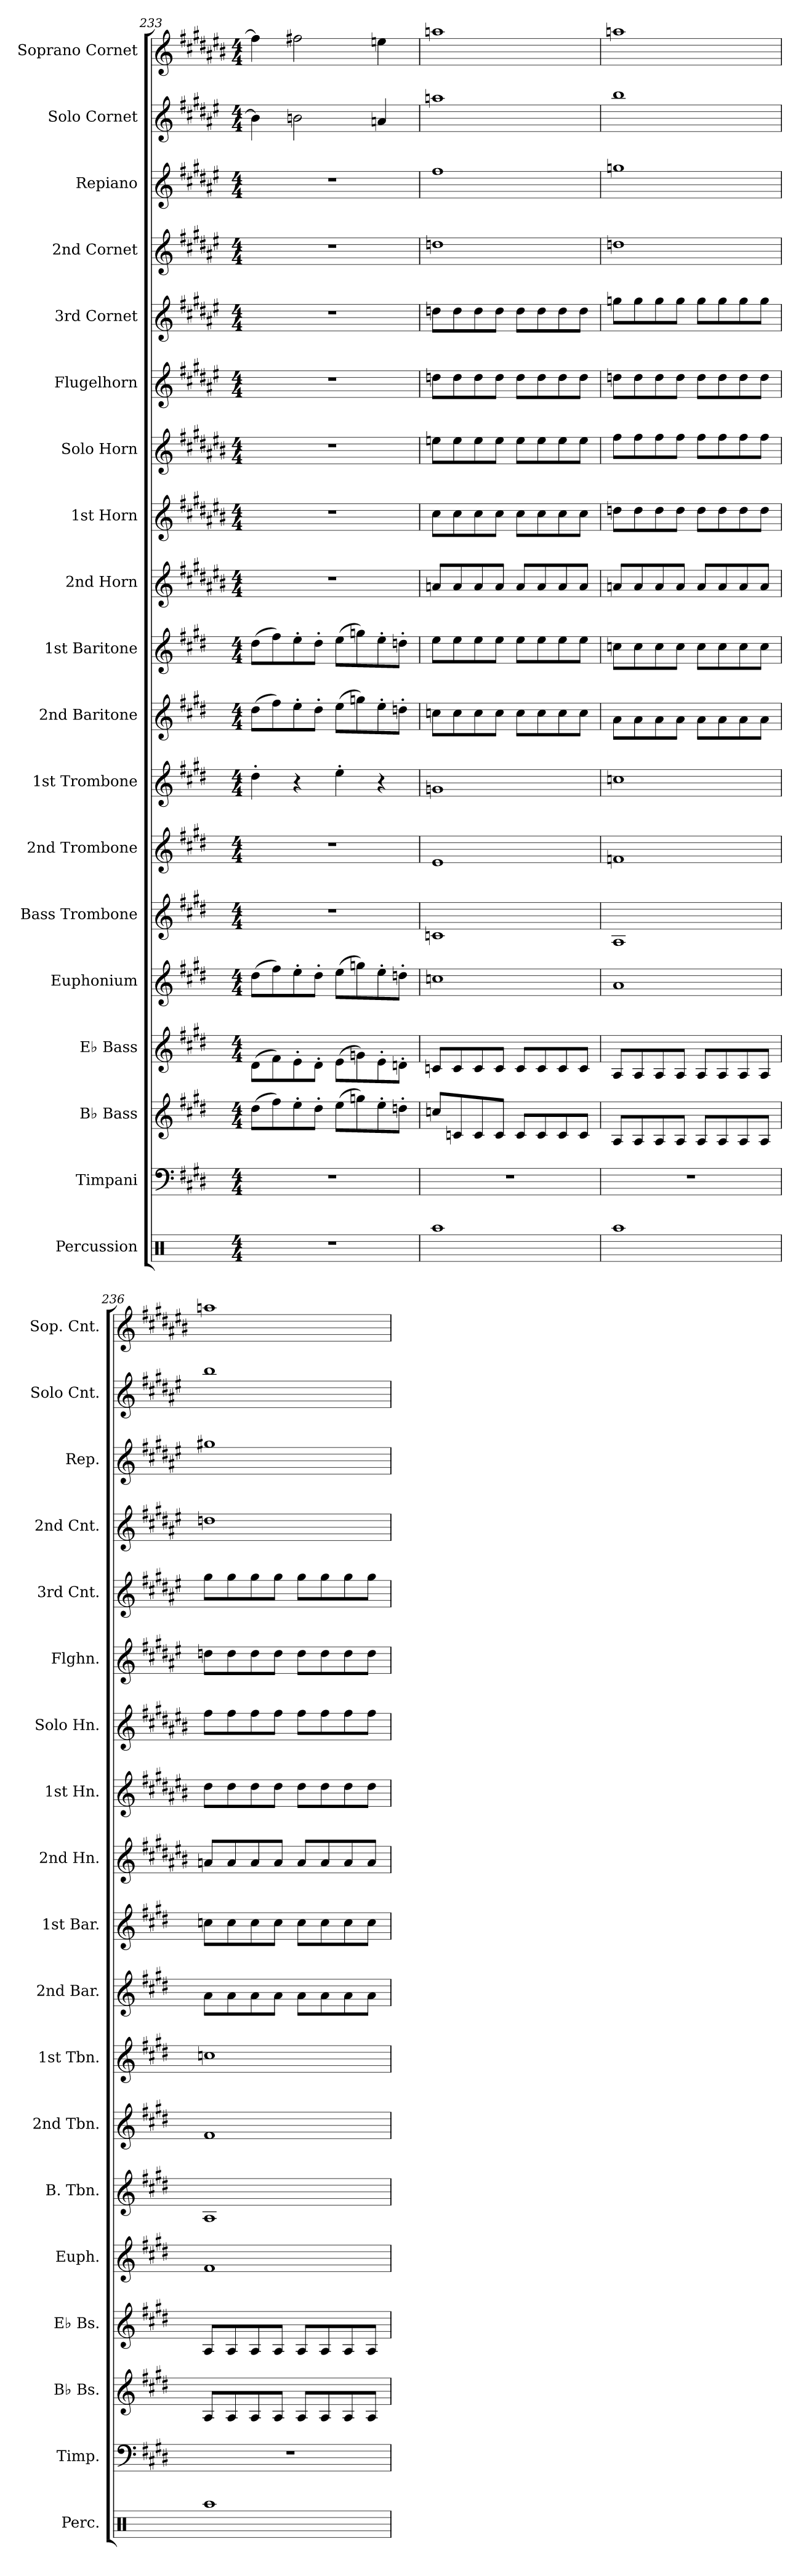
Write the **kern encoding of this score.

**kern	**kern	**kern	**kern	**kern	**kern	**kern	**kern	**kern	**kern	**kern	**kern	**kern	**kern	**kern	**kern	**kern	**kern	**kern
*part19	*part18	*part17	*part16	*part15	*part14	*part13	*part12	*part11	*part10	*part9	*part8	*part7	*part6	*part5	*part4	*part3	*part2	*part1
*staff19	*staff18	*staff17	*staff16	*staff15	*staff14	*staff13	*staff12	*staff11	*staff10	*staff9	*staff8	*staff7	*staff6	*staff5	*staff4	*staff3	*staff2	*staff1
*I"Percussion	*I"Timpani	*I"B♭ Bass	*I"E♭ Bass	*I"Euphonium	*I"Bass Trombone	*I"2nd Trombone	*I"1st Trombone	*I"2nd Baritone	*I"1st Baritone	*I"2nd Horn	*I"1st Horn	*I"Solo Horn	*I"Flugelhorn	*I"3rd Cornet	*I"2nd Cornet	*I"Repiano	*I"Solo Cornet	*I"Soprano Cornet
*I'Perc.	*I'Timp.	*I'B♭ Bs.	*I'E♭ Bs.	*I'Euph.	*I'B. Tbn.	*I'2nd Tbn.	*I'1st Tbn.	*I'2nd Bar.	*I'1st Bar.	*I'2nd Hn.	*I'1st Hn.	*I'Solo Hn.	*I'Flghn.	*I'3rd Cnt.	*I'2nd Cnt.	*I'Rep.	*I'Solo Cnt.	*I'Sop. Cnt.
!!LO:PB:g=z
*clefX	*clefF4	*clefG2	*clefG2	*clefG2	*clefG2	*clefG2	*clefG2	*clefG2	*clefG2	*clefG2	*clefG2	*clefG2	*clefG2	*clefG2	*clefG2	*clefG2	*clefG2	*clefG2
*	*	*ITrd15c26	*ITrd12c21	*ITrd8c14	*ITrd12c21	*ITrd8c14	*ITrd8c14	*ITrd8c14	*ITrd8c14	*ITrd5c9	*ITrd5c9	*ITrd5c9	*ITrd1c2	*ITrd1c2	*ITrd1c2	*ITrd1c2	*ITrd1c2	*ITrd-2c-3
*k[]	*k[f#c#g#d#]	*k[f#c#g#d#]	*k[f#c#g#d#]	*k[f#c#g#d#]	*k[f#c#g#d#]	*k[f#c#g#d#]	*k[f#c#g#d#]	*k[f#c#g#d#]	*k[f#c#g#d#]	*k[f#c#g#d#]	*k[f#c#g#d#]	*k[f#c#g#d#]	*k[f#c#g#d#]	*k[f#c#g#d#]	*k[f#c#g#d#]	*k[f#c#g#d#]	*k[f#c#g#d#]	*k[f#c#g#d#]
*M4/4	*M4/4	*M4/4	*M4/4	*M4/4	*M4/4	*M4/4	*M4/4	*M4/4	*M4/4	*M4/4	*M4/4	*M4/4	*M4/4	*M4/4	*M4/4	*M4/4	*M4/4	*M4/4
=233	=233	=233	=233	=233	=233	=233	=233	=233	=233	=233	=233	=233	=233	=233	=233	=233	=233	=233
1r	1r	(>8D#\L	(>8D#\L	(>8d#\L	1r	1r	4d#'\	(>8d#\L	(>8d#\L	1r	1r	1r	1r	1r	1r	1r	4a#\]	4aa#\]
.	.	8F#\)	8F#\)	8f#\)	.	.	.	8f#\)	8f#\)	.	.	.	.	.	.	.	.	.
.	.	8E'\	8E'\	8e'\	.	.	4r	8e'\	8e'\	.	.	.	.	.	.	.	2an\	2aan\
.	.	8D#'\J	8D#'\J	8d#'\J	.	.	.	8d#'\J	8d#'\J	.	.	.	.	.	.	.	.	.
.	.	(>8E\L	(>8E\L	(>8e\L	.	.	4e'\	(>8e\L	(>8e\L	.	.	.	.	.	.	.	.	.
.	.	8Gn\)	8Gn\)	8gn\)	.	.	.	8gn\)	8gn\)	.	.	.	.	.	.	.	.	.
.	.	8E'\	8E'\	8e'\	.	.	4r	8e'\	8e'\	.	.	.	.	.	.	.	4gn/	4ggn\
.	.	8Dn'\J	8Dn'\J	8dn'\J	.	.	.	8dn'\J	8dn'\J	.	.	.	.	.	.	.	.	.
=234	=234	=234	=234	=234	=234	=234	=234	=234	=234	=234	=234	=234	=234	=234	=234	=234	=234	=234
1Raa	1r	8Cn/L	8Cn/L	1cn	1Cn	1E	1Gn	8cn\L	8e\L	8cn/L	8e\L	8gn\L	8ccn\L	8ccn\L	1ccn	1ee	1ggn	1cccn
.	.	8CCn/	8C/	.	.	.	.	8c\	8e\	8c/	8e\	8g\	8cc\	8cc\	.	.	.	.
.	.	8CC/	8C/	.	.	.	.	8c\	8e\	8c/	8e\	8g\	8cc\	8cc\	.	.	.	.
.	.	8CC/J	8C/J	.	.	.	.	8c\J	8e\J	8c/J	8e\J	8g\J	8cc\J	8cc\J	.	.	.	.
.	.	8CC/L	8C/L	.	.	.	.	8c\L	8e\L	8c/L	8e\L	8g\L	8cc\L	8cc\L	.	.	.	.
.	.	8CC/	8C/	.	.	.	.	8c\	8e\	8c/	8e\	8g\	8cc\	8cc\	.	.	.	.
.	.	8CC/	8C/	.	.	.	.	8c\	8e\	8c/	8e\	8g\	8cc\	8cc\	.	.	.	.
.	.	8CC/J	8C/J	.	.	.	.	8c\J	8e\J	8c/J	8e\J	8g\J	8cc\J	8cc\J	.	.	.	.
=235	=235	=235	=235	=235	=235	=235	=235	=235	=235	=235	=235	=235	=235	=235	=235	=235	=235	=235
1Raa	1r	8AAA/L	8AA/L	1A	1AA	1Fn	1cn	8A\L	8cn\L	8cn/L	8fn\L	8a\L	8ccn\L	8ffn\L	1ccn	1ffn	1aa	1cccn
.	.	8AAA/	8AA/	.	.	.	.	8A\	8c\	8c/	8f\	8a\	8cc\	8ff\	.	.	.	.
.	.	8AAA/	8AA/	.	.	.	.	8A\	8c\	8c/	8f\	8a\	8cc\	8ff\	.	.	.	.
.	.	8AAA/J	8AA/J	.	.	.	.	8A\J	8c\J	8c/J	8f\J	8a\J	8cc\J	8ff\J	.	.	.	.
.	.	8AAA/L	8AA/L	.	.	.	.	8A\L	8c\L	8c/L	8f\L	8a\L	8cc\L	8ff\L	.	.	.	.
.	.	8AAA/	8AA/	.	.	.	.	8A\	8c\	8c/	8f\	8a\	8cc\	8ff\	.	.	.	.
.	.	8AAA/	8AA/	.	.	.	.	8A\	8c\	8c/	8f\	8a\	8cc\	8ff\	.	.	.	.
.	.	8AAA/J	8AA/J	.	.	.	.	8A\J	8c\J	8c/J	8f\J	8a\J	8cc\J	8ff\J	.	.	.	.
=236	=236	=236	=236	=236	=236	=236	=236	=236	=236	=236	=236	=236	=236	=236	=236	=236	=236	=236
1Raa	1r	8AAA/L	8AA/L	1F#	1AA	1F#	1cn	8A\L	8cn\L	8cn/L	8f#\L	8a\L	8ccn\L	8ff#\L	1ccn	1ff#X	1aa	1cccn
.	.	8AAA/	8AA/	.	.	.	.	8A\	8c\	8c/	8f#\	8a\	8cc\	8ff#\	.	.	.	.
.	.	8AAA/	8AA/	.	.	.	.	8A\	8c\	8c/	8f#\	8a\	8cc\	8ff#\	.	.	.	.
.	.	8AAA/J	8AA/J	.	.	.	.	8A\J	8c\J	8c/J	8f#\J	8a\J	8cc\J	8ff#\J	.	.	.	.
.	.	8AAA/L	8AA/L	.	.	.	.	8A\L	8c\L	8c/L	8f#\L	8a\L	8cc\L	8ff#\L	.	.	.	.
.	.	8AAA/	8AA/	.	.	.	.	8A\	8c\	8c/	8f#\	8a\	8cc\	8ff#\	.	.	.	.
.	.	8AAA/	8AA/	.	.	.	.	8A\	8c\	8c/	8f#\	8a\	8cc\	8ff#\	.	.	.	.
.	.	8AAA/J	8AA/J	.	.	.	.	8A\J	8c\J	8c/J	8f#\J	8a\J	8cc\J	8ff#\J	.	.	.	.
=	=	=	=	=	=	=	=	=	=	=	=	=	=	=	=	=	=	=
*-	*-	*-	*-	*-	*-	*-	*-	*-	*-	*-	*-	*-	*-	*-	*-	*-	*-	*-
